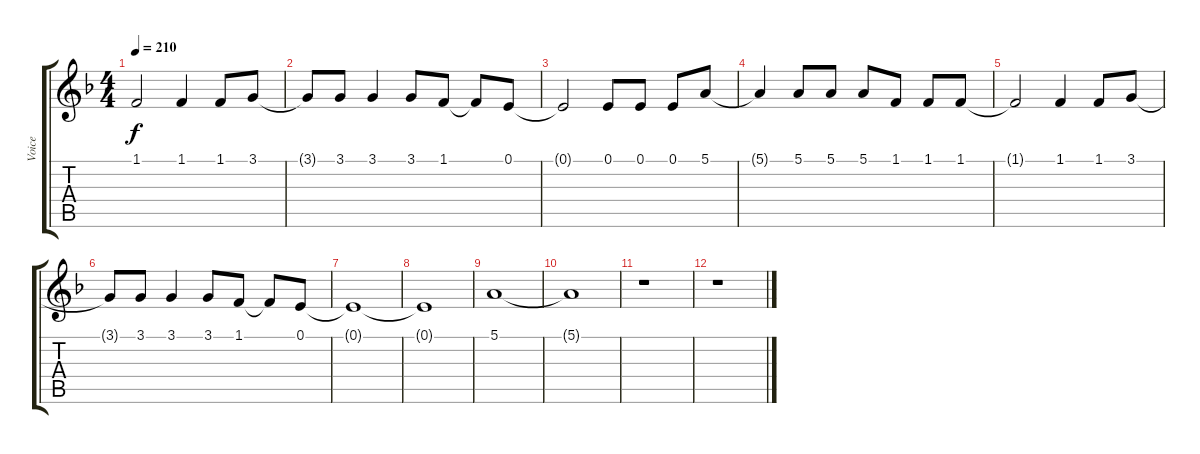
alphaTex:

\track ("Voice" "Voice") {instrument electricgrandpiano}
\staff {score tabs}
\tuning (E4 B3 G3 D3 A2 E2) {hide}
\ts (4 4)
\tempo 210
\clef g2
\ks dminor
1.1{t}.2{dy f} 1.1.4 1.1.8 3.1.8 |
3.1{t}.8 3.1.8 3.1.4 3.1.8 1.1.8 1.1{t}.8 0.1.8 |
0.1{t}.2 0.1.8 0.1.8 0.1.8 5.1.8 |
5.1{t}.4 5.1.8 5.1.8 5.1.8 1.1.8 1.1.8 1.1.8 |
1.1{t}.2 1.1.4 1.1.8 3.1.8 |
3.1{t}.8 3.1.8 3.1.4 3.1.8 1.1.8 1.1{t}.8 0.1.8 |
0.1{t}.1 |
0.1{t}.1 |
5.1.1 |
5.1{t}.1 |
r.1 |
r.1
